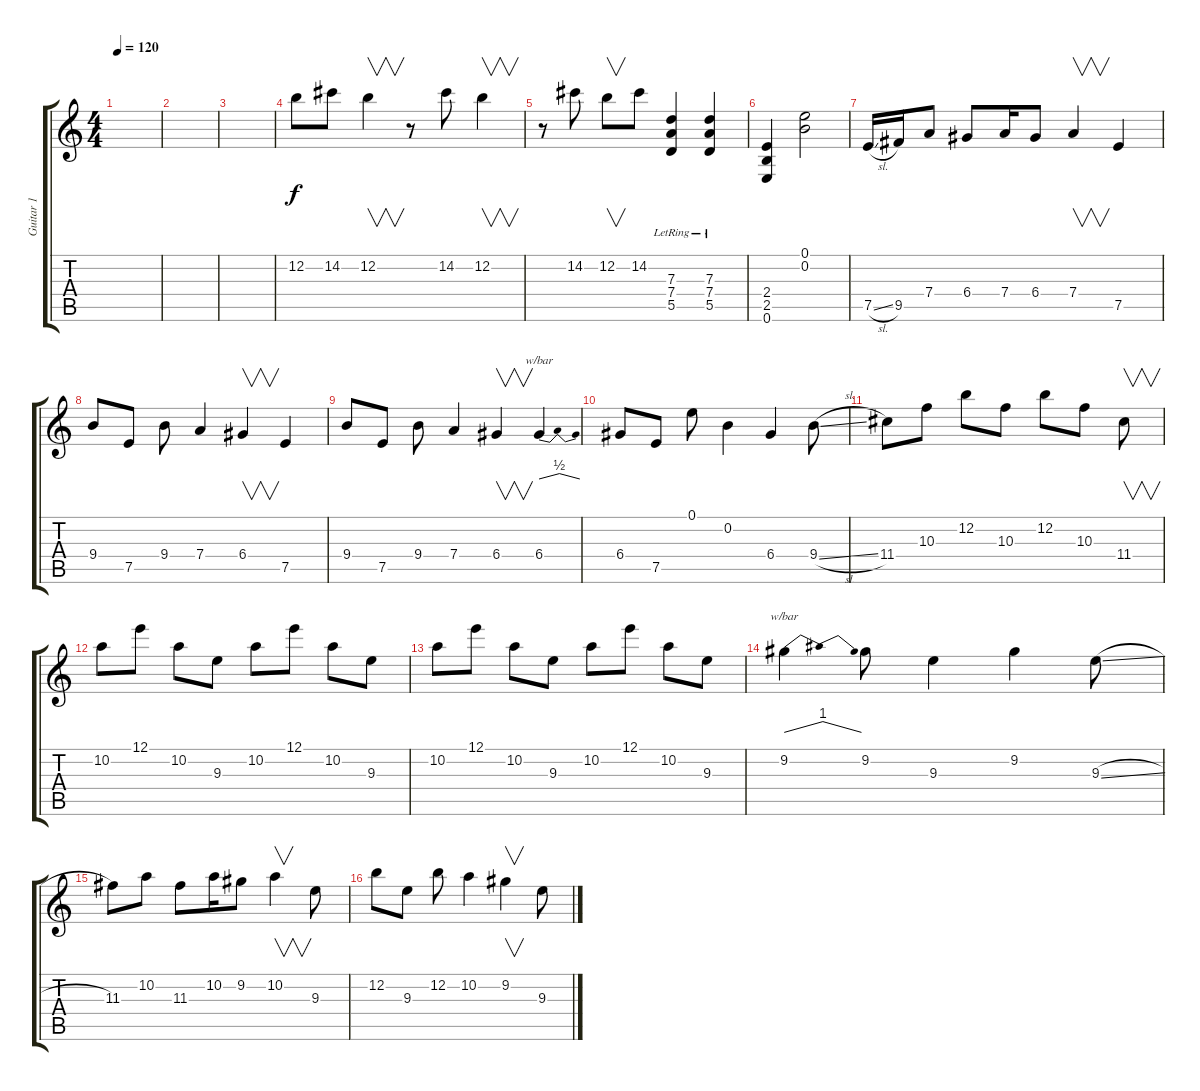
\track ("Guitar 1" "Guitar 1") {instrument overdrivenguitar}
\staff {score tabs}
\tuning (E4 B3 G3 D3 A2 E2) {hide}
\ts (4 4)
\tempo 120
\clef g2
\ks c
|
|
|
12.2.8 14.2.8 12.2.4{v} r.8 14.2.8 12.2.4{v} |
r.8 14.2.8 12.2.8{v} 14.2.8 (7.3{lr} 7.4{lr} 5.5).4 (7.3 7.4{lr} 5.5{lr}).4 |
(2.4 2.5 0.6).4 (0.1 0.2).2 |
7.5{sl}.16 9.5.16 7.4.8 6.4.8 7.4.16 6.4.8 7.4.4{v} 7.5.4 |
9.4.8 7.5.8 9.4.8 7.4.4 6.4.4{v} 7.5.4 |
9.4.8 7.5.8 9.4.8 7.4.4 6.4.4{v} 6.4.4{tbe (dip default 0 0 30 2 60 0)} |
6.4.8 7.5.8 0.1.8 0.2.4 6.4.4 9.4{sl}.8 |
11.4.8 10.3.8 12.2.8 10.3.8 12.2.8 10.3.8 11.4.8{v} |
10.2.8 12.1.8 10.2.8 9.3.8 10.2.8 12.1.8 10.2.8 9.3.8 |
10.2.8 12.1.8 10.2.8 9.3.8 10.2.8 12.1.8 10.2.8 9.3.8 |
9.2.4{tbe (dip default 0 0 30 4 60 0)} 9.2.8 9.3.4 9.2.4 9.3{sl}.8 |
11.3.8 10.2.8 11.3.8 10.2.16 9.2.8 10.2.4{v} 9.3.8 |
12.2.8 9.3.8 12.2.8 10.2.4 9.2.4{v} 9.3.8
